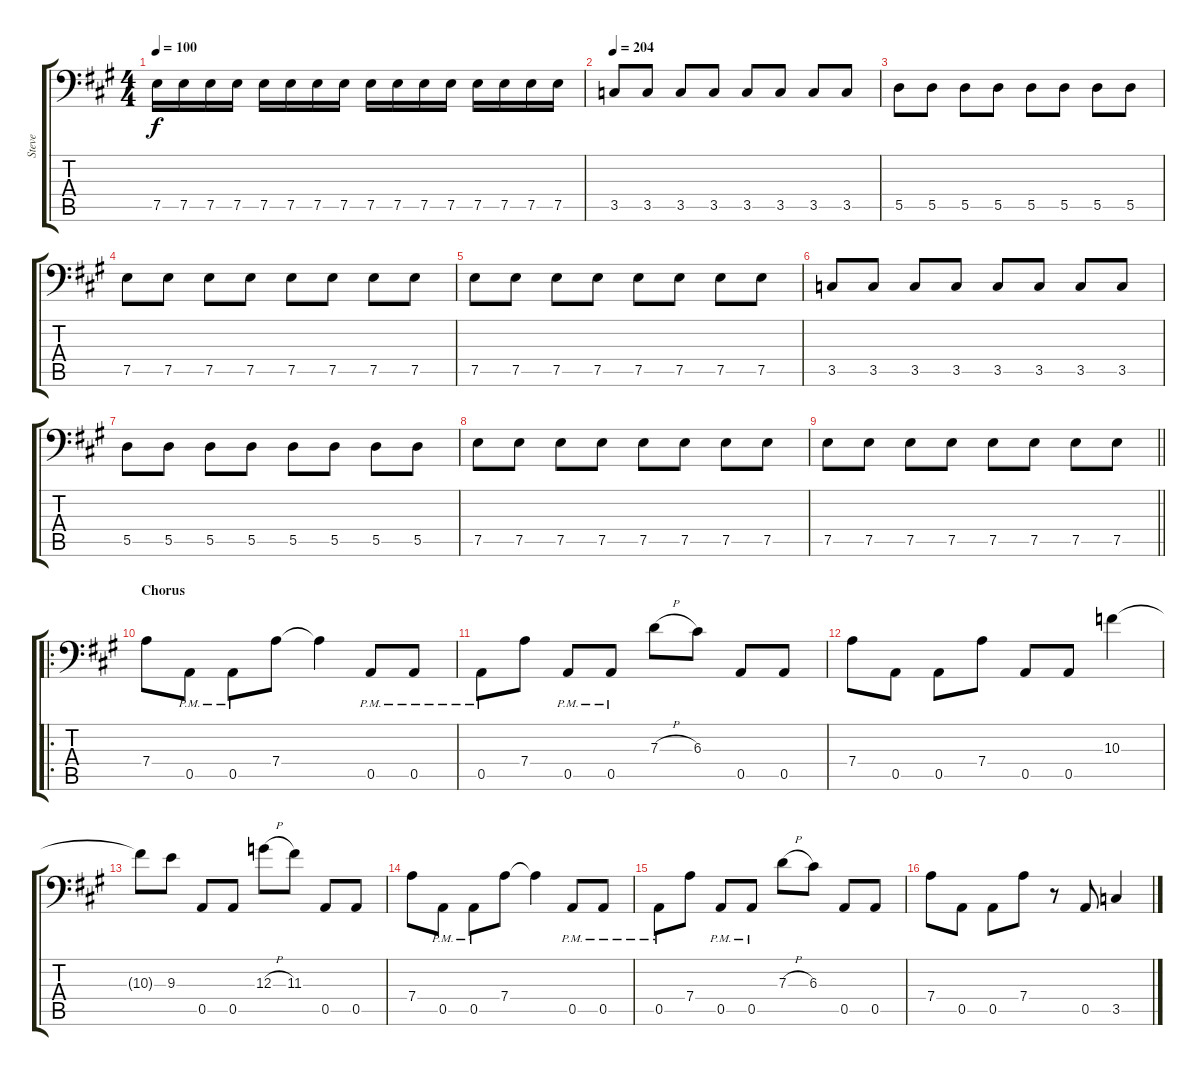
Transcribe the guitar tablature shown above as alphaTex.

\track ("Steve" "Steve") {instrument electricbassfinger}
\staff {score tabs}
\tuning (E4 B3 G2 D2 A1 E1) {hide}
\ts (4 4)
\tempo 100
\clef f4
\ks a
7.5.16{dy f} 7.5.16 7.5.16 7.5.16 7.5.16 7.5.16 7.5.16 7.5.16 7.5.16 7.5.16 7.5.16 7.5.16 7.5.16 7.5.16 7.5.16 7.5.16 |
\tempo 204
3.5.8 3.5.8 3.5.8 3.5.8 3.5.8 3.5.8 3.5.8 3.5.8 |
5.5.8 5.5.8 5.5.8 5.5.8 5.5.8 5.5.8 5.5.8 5.5.8 |
7.5.8 7.5.8 7.5.8 7.5.8 7.5.8 7.5.8 7.5.8 7.5.8 |
7.5.8 7.5.8 7.5.8 7.5.8 7.5.8 7.5.8 7.5.8 7.5.8 |
3.5.8 3.5.8 3.5.8 3.5.8 3.5.8 3.5.8 3.5.8 3.5.8 |
5.5.8 5.5.8 5.5.8 5.5.8 5.5.8 5.5.8 5.5.8 5.5.8 |
7.5.8 7.5.8 7.5.8 7.5.8 7.5.8 7.5.8 7.5.8 7.5.8 |
\barLineRight lightlight
7.5.8 7.5.8 7.5.8 7.5.8 7.5.8 7.5.8 7.5.8 7.5.8 |
\ro
\section ("" "Chorus")
7.4.8 0.5{pm}.8 0.5{pm}.8 7.4.8 7.4{t}.4 0.5{pm}.8 0.5{pm}.8 |
0.5{pm}.8 7.4.8 0.5{pm}.8 0.5{pm}.8 7.3{h}.8 6.3.8 0.5.8 0.5.8 |
7.4.8 0.5.8 0.5.8 7.4.8 0.5.8 0.5.8 10.3.4 |
10.3{t}.8 9.3.8 0.5.8 0.5.8 12.3{h}.8 11.3.8 0.5.8 0.5.8 |
7.4.8 0.5{pm}.8 0.5{pm}.8 7.4.8 7.4{t}.4 0.5{pm}.8 0.5{pm}.8 |
0.5{pm}.8 7.4.8 0.5{pm}.8 0.5{pm}.8 7.3{h}.8 6.3.8 0.5.8 0.5.8 |
7.4.8 0.5.8 0.5.8 7.4.8 r.8 0.5.8 3.5.4
